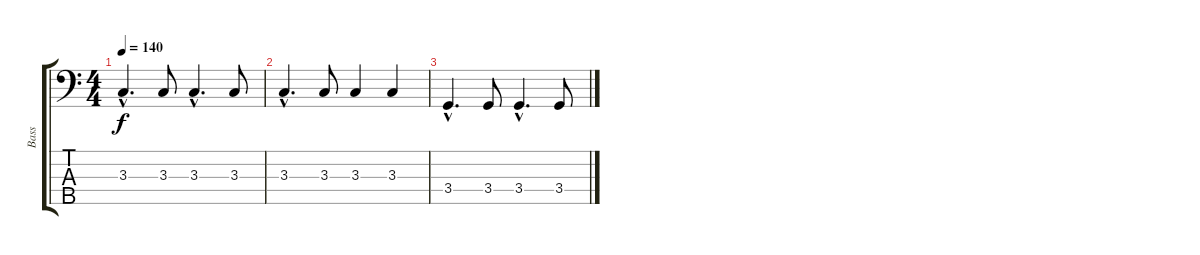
\track ("Bass" "Bass") {instrument electricbassfinger}
\staff {score tabs}
\tuning (G2 D2 A1 E1 B0) {hide}
\ts (4 4)
\tempo 140
\clef f4
\ks c
3.3{hac}.4{d dy f} 3.3.8 3.3{hac}.4{d} 3.3.8 |
3.3{hac}.4{d} 3.3.8 3.3.4 3.3.4 |
3.4{hac}.4{d} 3.4.8 3.4{hac}.4{d} 3.4.8
